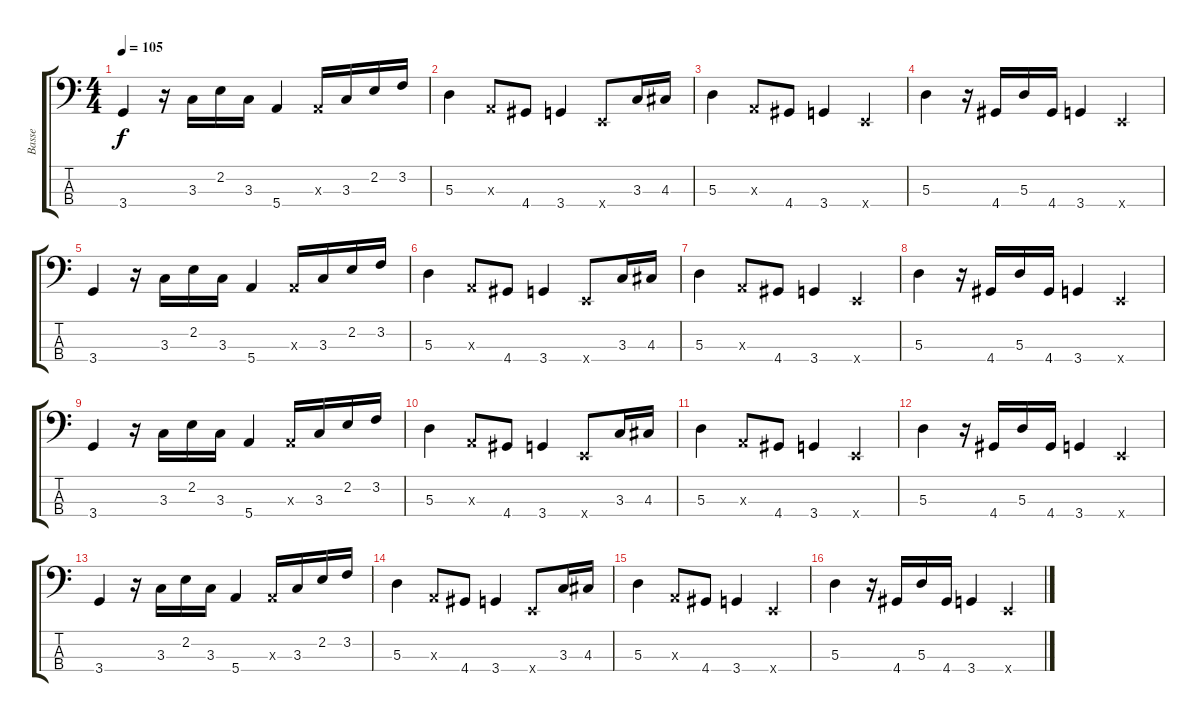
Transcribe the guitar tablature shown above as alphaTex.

\track ("Basse" "Basse") {instrument fretlessbass}
\staff {score tabs}
\tuning (G2 D2 A1 E1) {hide}
\ts (4 4)
\tempo 105
\clef f4
\ks c
3.4.4{dy f} r.16 3.3.16 2.2.16 3.3.16 5.4.4 0.3{x}.16 3.3.16 2.2.16 3.2.16 |
5.3.4{volume 16 instrument fretlessbass} 0.3{x}.8 4.4.8 3.4.4 0.4{x}.8 3.3.16 4.3.16 |
5.3.4 0.3{x}.8 4.4.8 3.4.4 0.4{x}.4 |
5.3.4 r.16 4.4.16 5.3.16 4.4.16 3.4.4 0.4{x}.4 |
3.4.4 r.16 3.3.16 2.2.16 3.3.16 5.4.4 0.3{x}.16 3.3.16 2.2.16 3.2.16 |
5.3.4 0.3{x}.8 4.4.8 3.4.4 0.4{x}.8 3.3.16 4.3.16 |
5.3.4 0.3{x}.8 4.4.8 3.4.4 0.4{x}.4 |
5.3.4 r.16 4.4.16 5.3.16 4.4.16 3.4.4 0.4{x}.4 |
3.4.4 r.16 3.3.16 2.2.16 3.3.16 5.4.4 0.3{x}.16 3.3.16 2.2.16 3.2.16 |
5.3.4{volume 16 instrument fretlessbass} 0.3{x}.8 4.4.8 3.4.4 0.4{x}.8 3.3.16 4.3.16 |
5.3.4 0.3{x}.8 4.4.8 3.4.4 0.4{x}.4 |
5.3.4 r.16 4.4.16 5.3.16 4.4.16 3.4.4 0.4{x}.4 |
3.4.4 r.16 3.3.16 2.2.16 3.3.16 5.4.4 0.3{x}.16 3.3.16 2.2.16 3.2.16 |
5.3.4 0.3{x}.8 4.4.8 3.4.4 0.4{x}.8 3.3.16 4.3.16 |
5.3.4 0.3{x}.8 4.4.8 3.4.4 0.4{x}.4 |
5.3.4 r.16 4.4.16 5.3.16 4.4.16 3.4.4 0.4{x}.4
